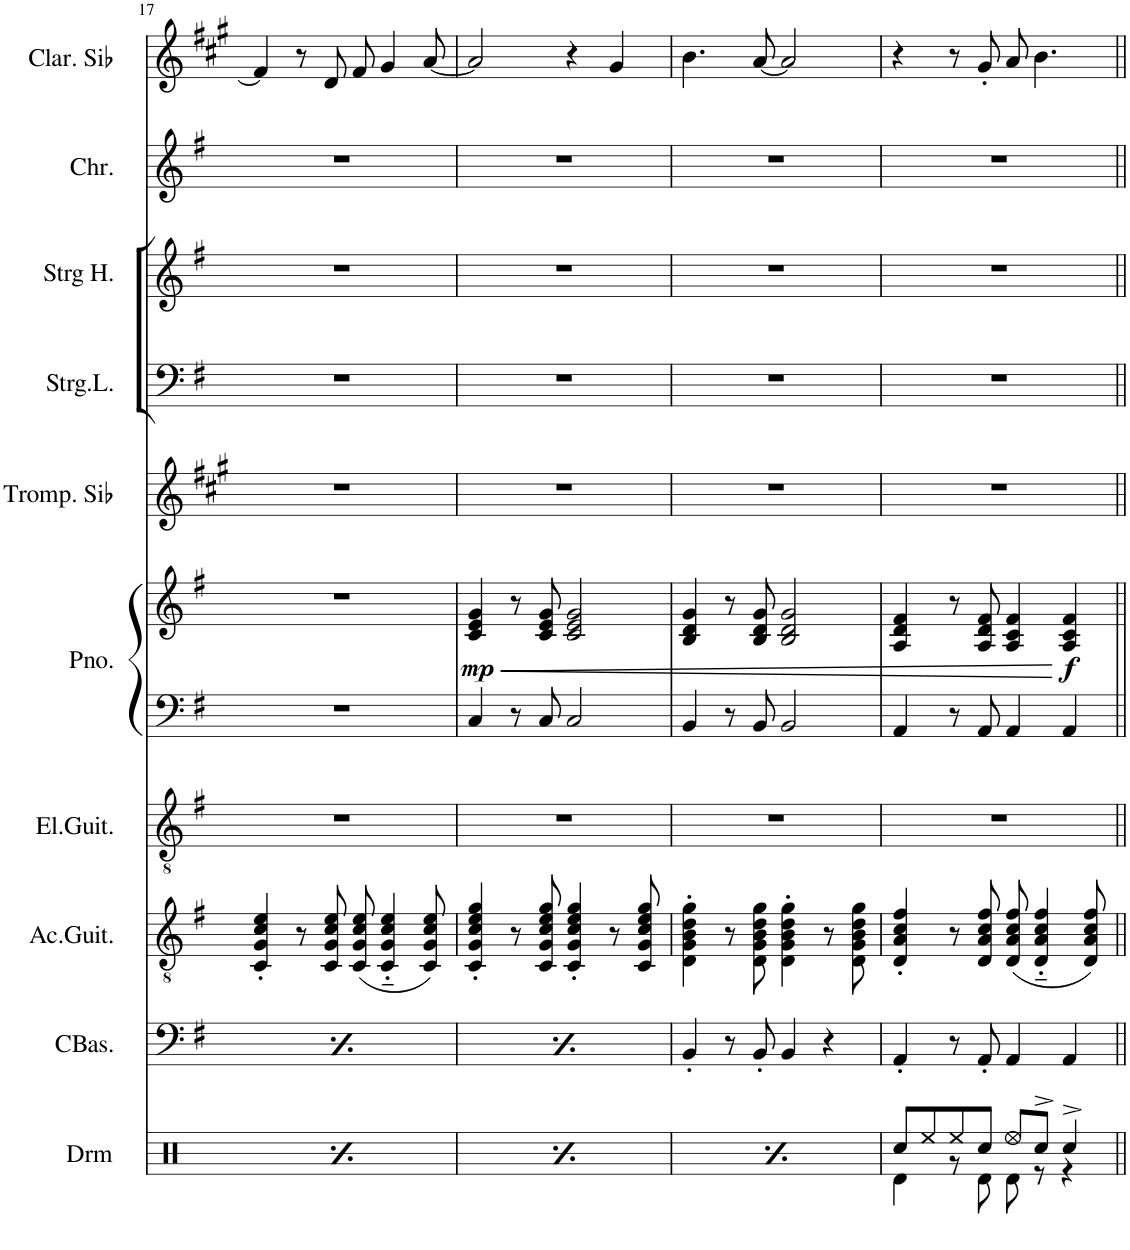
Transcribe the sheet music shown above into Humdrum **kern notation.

**kern	**kern	**kern	**kern	**kern	**kern	**dynam	**kern	**kern	**kern	**kern	**kern
*part10	*part9	*part8	*part7	*part6	*part6	*part6	*part5	*part4	*part3	*part2	*part1
*staff11	*staff10	*staff9	*staff8	*staff7	*staff6	*staff6/7	*staff5	*staff4	*staff3	*staff2	*staff1
*I"Drums	*I"Bass	*I"Steel Strg.Guitar	*I"Electric Guitar	*I"Piano	*	*	*I"Bb Trumpet	*I"Strings Low	*I"Strings Hi	*I"Choirs Ooooh	*I"Clarinette en Sib
*I'Drm	*	*	*I'El.Guit.	*I'Pno.	*	*	*I'Trp.	*I'Strg.L.	*I'Strg H.	*I'Chr.	*I'Clar. Sib
!!LO:PB:g=z
*clefX	*clefF4	*clefGv2	*clefGv2	*clefF4	*clefG2	*	*clefG2	*clefF4	*clefG2	*clefG2	*clefG2
*	*Trd7c12	*	*	*	*	*	*Trd1c2	*	*	*	*Trd1c2
*k[]	*k[f#]	*k[f#]	*k[f#]	*k[f#]	*k[f#]	*	*k[f#c#g#]	*k[f#]	*k[f#]	*k[f#]	*k[f#c#g#]
*M2/2	*M2/2	*M2/2	*M2/2	*M2/2	*M2/2	*	*M2/2	*M2/2	*M2/2	*M2/2	*M2/2
*met(c|)	*met(c|)	*met(c|)	*met(c|)	*met(c|)	*met(c|)	*	*met(c|)	*met(c|)	*met(c|)	*met(c|)	*met(c|)
=17	=17	=17	=17	=17	=17	=17	=17	=17	=17	=17	=17
*^	*	*	*	*	*	*	*	*	*	*	*
8Rcc/L	4Rd\	4C/	4C/' 4G/' 4c/' 4e/'	1r	1r	1r	.	1r	1r	1r	1r	4f#/]
8Ree/	.	.	.	.	.	.	.	.	.	.	.	.
8Ree/	8r	8r	8r	.	.	.	.	.	.	.	.	8r
8Rcc/J	8Rd\	8C'/	8C/ 8G/ 8c/ 8e/	.	.	.	.	.	.	.	.	8d/
8Ree/L	8Rd\	4C/	(8C/ 8G/ 8c/ 8e/	.	.	.	.	.	.	.	.	8f#/
16Rcc/L	8r	.	4C/'~ 4G/'~ 4c/'~ 4e/'~	.	.	.	.	.	.	.	.	4g#/
16Rcc/JJ	.	.	.	.	.	.	.	.	.	.	.	.
4Rcc^/	4r	4r	.	.	.	.	.	.	.	.	.	.
.	.	.	8C/ 8G/ 8c/ 8e/)	.	.	.	.	.	.	.	.	[8a/
=18	=18	=18	=18	=18	=18	=18	=18	=18	=18	=18	=18	=18
!	!	!	!	!	!	!	!LO:HP:b	!	!	!	!	!
!	!	!	!	!	!	!	!LO:DY:n=1:b	!	!	!	!	!
8Rcc/L	4Rd\	4C/	4C/' 4G/' 4c/' 4e/' 4g/'	1r	4C/	4c/ 4e/ 4g/	< mp	1r	1r	1r	1r	2a/]
8Ree/	.	.	.	.	.	.	.	.	.	.	.	.
8Ree/	8r	8r	8r	.	8r	8r	.	.	.	.	.	.
8Rcc/J	8Rd\	8C'/	8C/ 8G/ 8c/ 8e/ 8g/	.	8C/	8c/ 8e/ 8g/	.	.	.	.	.	.
8Ree/L	8Rd\	4C/	4C/' 4G/' 4c/' 4e/' 4g/'	.	2C/	2c/ 2e/ 2g/	.	.	.	.	.	4r
16Rcc/L	8r	.	.	.	.	.	.	.	.	.	.	.
16Rcc/JJ	.	.	.	.	.	.	.	.	.	.	.	.
4Rcc^/	4r	4r	8r	.	.	.	.	.	.	.	.	4g#/
.	.	.	8C/ 8G/ 8c/ 8e/ 8g/	.	.	.	.	.	.	.	.	.
=19	=19	=19	=19	=19	=19	=19	=19	=19	=19	=19	=19	=19
8Rcc/L	4Rd\	4BB'/	4D\' 4G\' 4B\' 4d\' 4g\'	1r	4BB/	4B/ 4d/ 4g/	.	1r	1r	1r	1r	4.b\
8Ree/	.	.	.	.	.	.	.	.	.	.	.	.
8Ree/	8r	8r	8r	.	8r	8r	.	.	.	.	.	.
8Rcc/J	8Rd\	8BB'/	8D\ 8G\ 8B\ 8d\ 8g\	.	8BB/	8B/ 8d/ 8g/	.	.	.	.	.	[8a/
8Ree/L	8Rd\	4BB/	4D\' 4G\' 4B\' 4d\' 4g\'	.	2BB/	2B/ 2d/ 2g/	.	.	.	.	.	2a/]
16Rcc/L	8r	.	.	.	.	.	.	.	.	.	.	.
16Rcc/JJ	.	.	.	.	.	.	.	.	.	.	.	.
4Rcc^/	4r	4r	8r	.	.	.	.	.	.	.	.	.
.	.	.	8D\ 8G\ 8B\ 8d\ 8g\	.	.	.	.	.	.	.	.	.
=20	=20	=20	=20	=20	=20	=20	=20	=20	=20	=20	=20	=20
8Rcc/L	4Rd\	4AA'/	4D/' 4A/' 4c/' 4f#/'	1r	4AA/	4A/ 4d/ 4f#/	.	1r	1r	1r	1r	4r
8Ree/	.	.	.	.	.	.	.	.	.	.	.	.
8Ree/	8r	8r	8r	.	8r	8r	.	.	.	.	.	8r
8Rcc/J	8Rd\	8AA'/	8D/ 8A/ 8c/ 8f#/	.	8AA/	8A/ 8d/ 8f#/	.	.	.	.	.	8g#'/
8Ree/L	8Rd\	4AA/	(8D/ 8A/ 8c/ 8f#/	.	4AA/	4A/ 4c/ 4f#/	.	.	.	.	.	8a/
8Rcc^/J	8r	.	4D/'~ 4A/'~ 4c/'~ 4f#/'~	.	.	.	.	.	.	.	.	4.b\
!	!	!	!	!	!	!	!LO:DY:n=1:b	!	!	!	!	!
4Rcc^/	4r	4AA/	.	.	4AA/	4A/ 4c/ 4f#/	[ f	.	.	.	.	.
.	.	.	8D/ 8A/ 8c/ 8f#/)	.	.	.	.	.	.	.	.	.
*v	*v	*	*	*	*	*	*	*	*	*	*	*
=||	=||	=||	=||	=||	=||	=||	=||	=||	=||	=||	=||
*-	*-	*-	*-	*-	*-	*-	*-	*-	*-	*-	*-
